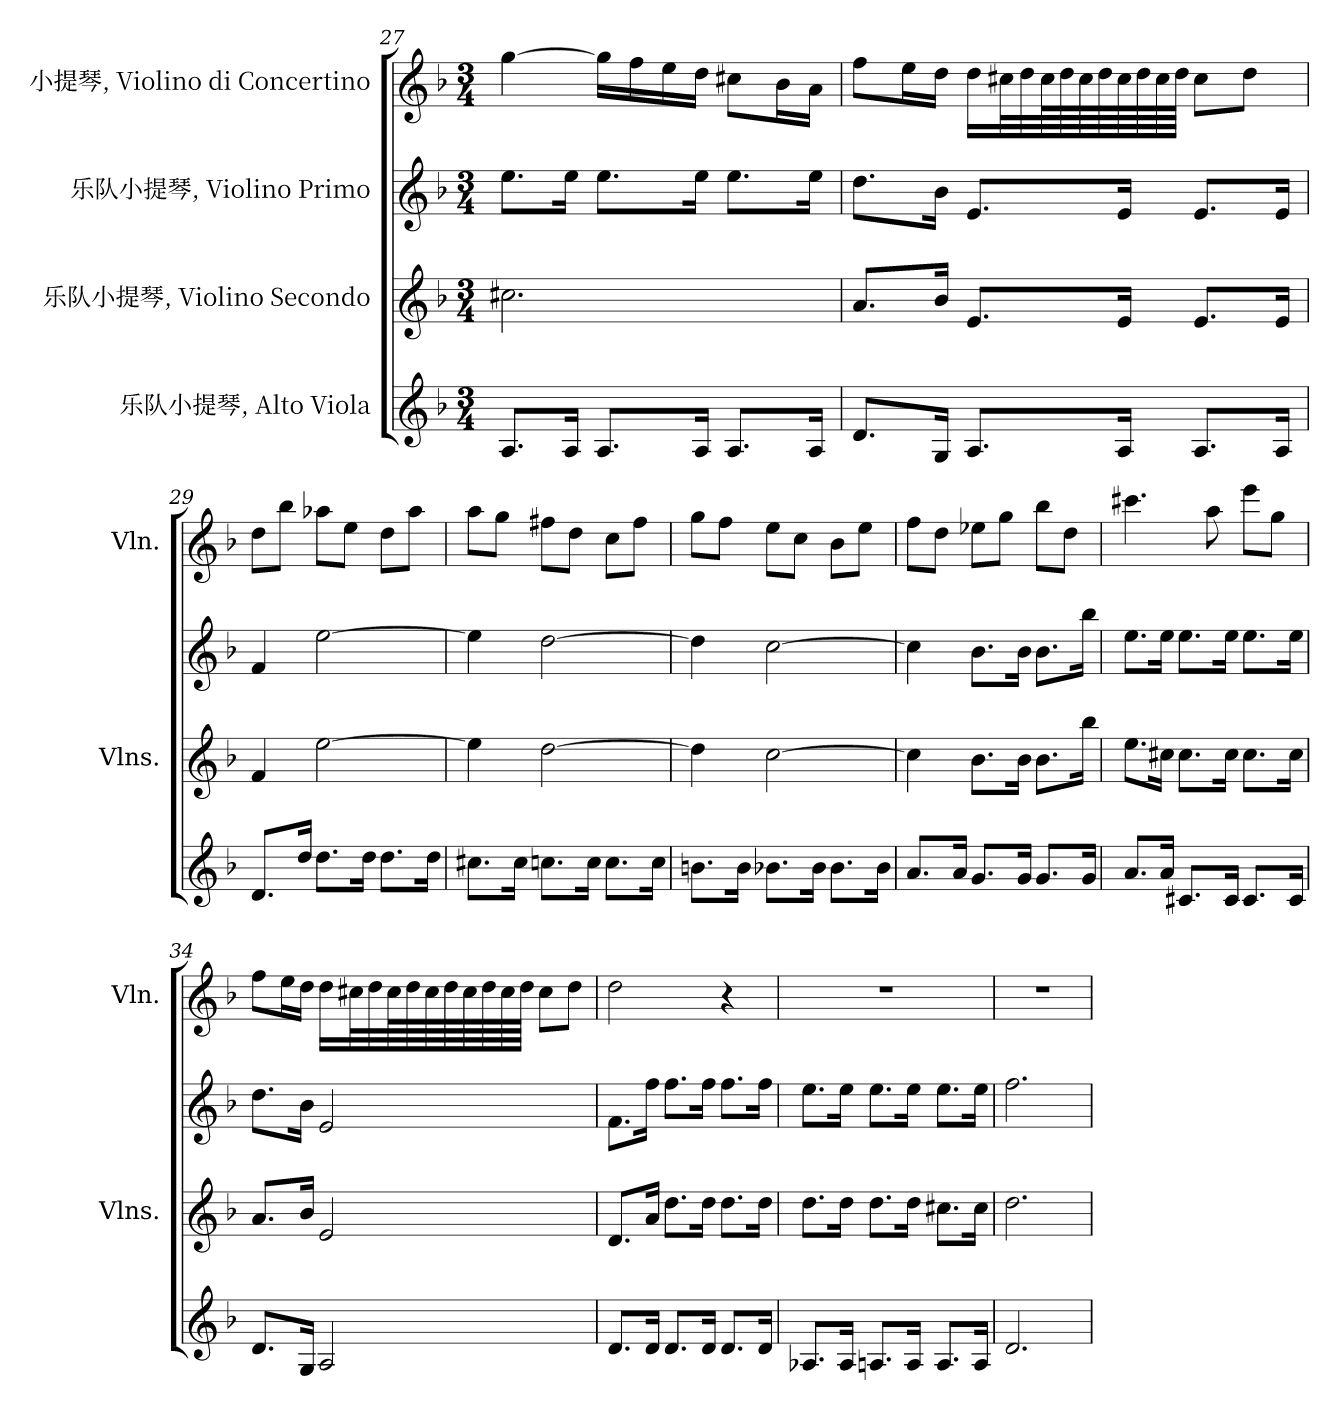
**kern	**kern	**kern	**kern
*part4	*part3	*part2	*part1
*staff4	*staff3	*staff2	*staff1
*I"乐队小提琴, Alto Viola	*I"乐队小提琴, Violino Secondo	*I"乐队小提琴, Violino Primo	*I"小提琴, Violino di Concertino
*	*I'Vlns.	*	*I'Vln.
!!LO:LB:g=z
*clefG2	*clefG2	*clefG2	*clefG2
*k[b-]	*k[b-]	*k[b-]	*k[b-]
*M3/4	*M3/4	*M3/4	*M3/4
=27	=27	=27	=27
8.A/L	2.cc#X\	8.ee\L	[4gg\
16A/Jk	.	16ee\Jk	.
8.A/L	.	8.ee\L	16gg\LL]
.	.	.	16ff\
.	.	.	16ee\
16A/Jk	.	16ee\Jk	16dd\JJ
8.A/L	.	8.ee\L	8cc#X\L
.	.	.	16b-\L
16A/Jk	.	16ee\Jk	16a\JJ
=28	=28	=28	=28
8.d/L	8.a/L	8.dd\L	8ff\L
.	.	.	16ee\L
16G/Jk	16b-/Jk	16b-\Jk	16dd\JJ
8.A/L	8.e/L	8.e/L	16dd\LL
.	.	.	32cc#X\L
.	.	.	32dd\
.	.	.	64cc#\L
.	.	.	64dd\
.	.	.	64cc#\
.	.	.	64dd\
16A/Jk	16e/Jk	16e/Jk	64cc#\
.	.	.	64dd\
.	.	.	64cc#\
.	.	.	64dd\JJJJ
8.A/L	8.e/L	8.e/L	8cc#\L
.	.	.	8dd\J
16A/Jk	16e/Jk	16e/Jk	.
=29	=29	=29	=29
8.d/L	4f/	4f/	8dd\L
.	.	.	8bb-\J
16dd/Jk	.	.	.
8.dd\L	[2ee\	[2ee\	8aa-X\L
.	.	.	8ee\J
16dd\Jk	.	.	.
8.dd\L	.	.	8dd\L
.	.	.	8aa-\J
16dd\Jk	.	.	.
!!LO:LB:g=z
=30	=30	=30	=30
8.cc#X\L	4ee\]	4ee\]	8aa\L
.	.	.	8gg\J
16cc#\Jk	.	.	.
8.ccn\L	[2dd\	[2dd\	8ff#X\L
.	.	.	8dd\J
16cc\Jk	.	.	.
8.cc\L	.	.	8cc\L
.	.	.	8ff#\J
16cc\Jk	.	.	.
=31	=31	=31	=31
8.bn\L	4dd\]	4dd\]	8gg\L
.	.	.	8ff\J
16b\Jk	.	.	.
8.b-X\L	[2cc\	[2cc\	8ee\L
.	.	.	8cc\J
16b-\Jk	.	.	.
8.b-\L	.	.	8b-\L
.	.	.	8ee\J
16b-\Jk	.	.	.
=32	=32	=32	=32
8.a/L	4cc\]	4cc\]	8ff\L
.	.	.	8dd\J
16a/Jk	.	.	.
8.g/L	8.b-\L	8.b-\L	8ee-X\L
*	*	*	*MM44
.	.	.	8gg\J
16g/Jk	16b-\Jk	16b-\Jk	.
*	*	*	*MM43
8.g/L	8.b-\L	8.b-\L	8bb-\L
*	*	*	*MM42
.	.	.	8dd\J
16g/Jk	16bb-\Jk	16bb-\Jk	.
=33	=33	=33	=33
*	*	*	*MM45
8.a/L	8.ee\L	8.ee\L	4.ccc#X\
16a/Jk	16cc#X\Jk	16ee\Jk	.
8.c#X/L	8.cc#\L	8.ee\L	.
.	.	.	8aa\
16c#/Jk	16cc#\Jk	16ee\Jk	.
8.c#/L	8.cc#\L	8.ee\L	8eee\L
.	.	.	8gg\J
16c#/Jk	16cc#\Jk	16ee\Jk	.
!!LO:PB:g=z
=34	=34	=34	=34
8.d/L	8.a/L	8.dd\L	8ff\L
.	.	.	16ee\L
16G/Jk	16b-/Jk	16b-\Jk	16dd\JJ
2A/	2e/	2e/	16dd\LL
.	.	.	32cc#X\L
.	.	.	32dd\
*	*	*	*MM44
.	.	.	64cc#\L
.	.	.	64dd\
.	.	.	64cc#\
.	.	.	64dd\
.	.	.	64cc#\
.	.	.	64dd\
.	.	.	64cc#\
.	.	.	64dd\JJJJ
*	*	*	*MM43
.	.	.	8cc#\L
*	*	*	*MM42
.	.	.	8dd\J
=35	=35	=35	=35
*	*	*	*MM45
8.d/L	8.d/L	8.f\L	2dd\
16d/Jk	16a/Jk	16ff\Jk	.
8.d/L	8.dd\L	8.ff\L	.
16d/Jk	16dd\Jk	16ff\Jk	.
8.d/L	8.dd\L	8.ff\L	4r
16d/Jk	16dd\Jk	16ff\Jk	.
=36	=36	=36	=36
8.A-X/L	8.dd\L	8.ee\L	2.r
16A-/Jk	16dd\Jk	16ee\Jk	.
8.An/L	8.dd\L	8.ee\L	.
16A/Jk	16dd\Jk	16ee\Jk	.
8.A/L	8.cc#X\L	8.ee\L	.
16A/Jk	16cc#\Jk	16ee\Jk	.
=37	=37	=37	=37
*	*	*	*MM36
2.d/	2.dd\	2.ff\	2.r
=	=	=	=
*-	*-	*-	*-
